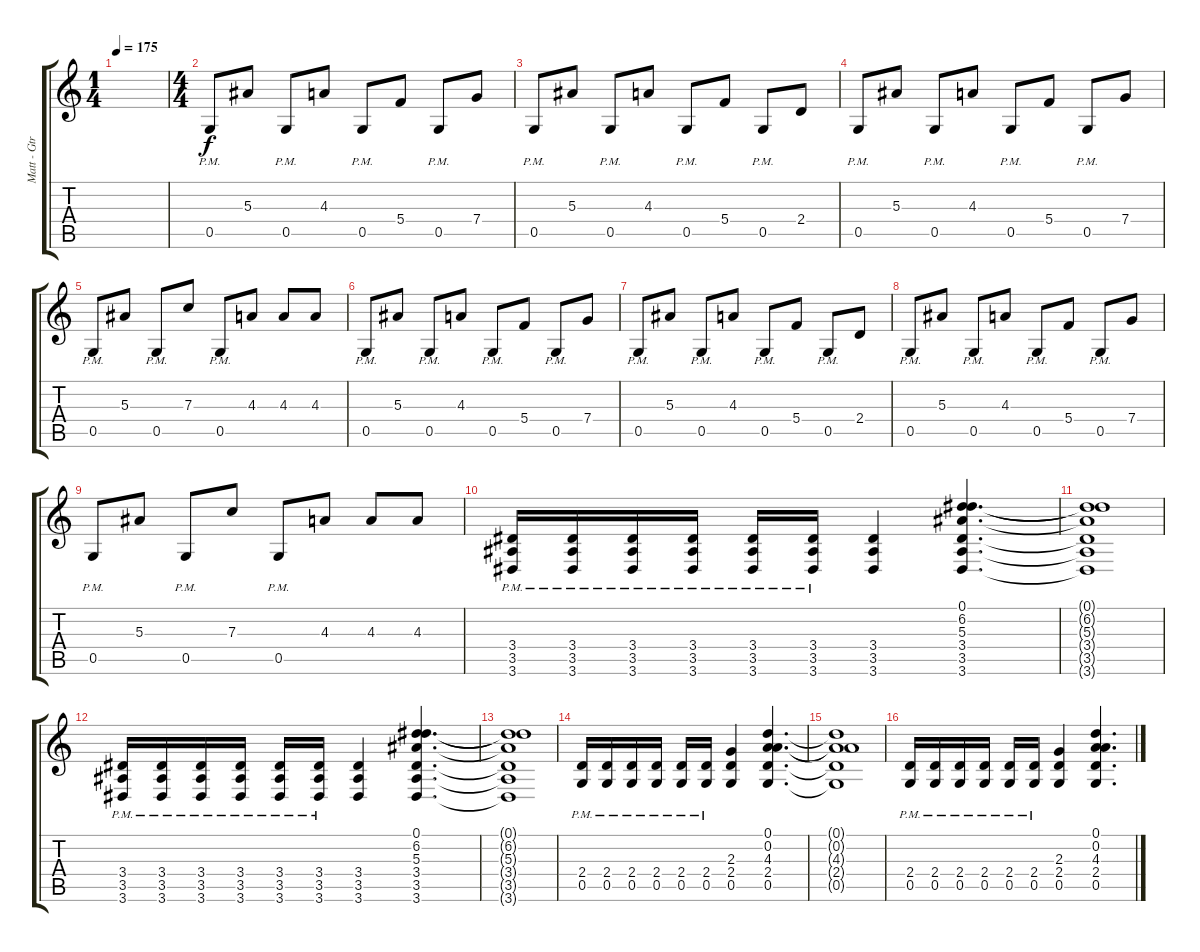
\track ("Matt - Gtr. 1" "Matt - Gtr") {instrument distortionguitar}
\staff {score tabs}
\tuning (D4 A3 F3 C3 G2 C2) {hide}
\ts (1 4)
\tempo 175
\clef g2
\ks c
|
\ts (4 4)
0.5{pm}.8{volume 9} 5.3.8 0.5{pm}.8 4.3.8 0.5{pm}.8 5.4.8 0.5{pm}.8 7.4.8 |
0.5{pm}.8 5.3.8 0.5{pm}.8 4.3.8 0.5{pm}.8 5.4.8 0.5{pm}.8 2.4.8 |
0.5{pm}.8 5.3.8 0.5{pm}.8 4.3.8 0.5{pm}.8 5.4.8 0.5{pm}.8 7.4.8 |
0.5{pm}.8 5.3.8 0.5{pm}.8 7.3.8 0.5{pm}.8 4.3.8 4.3.8 4.3.8 |
0.5{pm}.8{volume 13} 5.3.8 0.5{pm}.8 4.3.8 0.5{pm}.8 5.4.8 0.5{pm}.8 7.4.8 |
0.5{pm}.8 5.3.8 0.5{pm}.8 4.3.8 0.5{pm}.8 5.4.8 0.5{pm}.8 2.4.8 |
0.5{pm}.8 5.3.8 0.5{pm}.8 4.3.8 0.5{pm}.8 5.4.8 0.5{pm}.8 7.4.8 |
0.5{pm}.8 5.3.8 0.5{pm}.8 7.3.8 0.5{pm}.8 4.3.8 4.3.8 4.3.8 |
(3.4{pm} 3.5{pm} 3.6{pm}).16 (3.4{pm} 3.5{pm} 3.6{pm}).16 (3.4{pm} 3.5{pm} 3.6{pm}).16 (3.4{pm} 3.5{pm} 3.6{pm}).16 (3.4{pm} 3.5{pm} 3.6{pm}).16 (3.4{pm} 3.5{pm} 3.6{pm}).16 (3.4 3.5 3.6).4 (0.1 6.2 5.3 3.4 3.5 3.6).4{d} |
(0.1{t} 6.2{t} 5.3{t} 3.4{t} 3.5{t} 3.6{t}).1 |
(3.4{pm} 3.5{pm} 3.6{pm}).16 (3.4{pm} 3.5{pm} 3.6{pm}).16 (3.4{pm} 3.5{pm} 3.6{pm}).16 (3.4{pm} 3.5{pm} 3.6{pm}).16 (3.4{pm} 3.5{pm} 3.6{pm}).16 (3.4{pm} 3.5{pm} 3.6{pm}).16 (3.4 3.5 3.6).4 (0.1 6.2 5.3 3.4 3.5 3.6).4{d} |
(0.1{t} 6.2{t} 5.3{t} 3.4{t} 3.5{t} 3.6{t}).1 |
(2.4{pm} 0.5{pm}).16 (2.4{pm} 0.5{pm}).16 (2.4{pm} 0.5{pm}).16 (2.4{pm} 0.5{pm}).16 (2.4{pm} 0.5{pm}).16 (2.4{pm} 0.5{pm}).16 (2.3 2.4 0.5).4 (0.1 0.2 4.3 2.4 0.5).4{d} |
(0.1{t} 0.2{t} 4.3{t} 2.4{t} 0.5{t}).1 |
(2.4{pm} 0.5{pm}).16 (2.4{pm} 0.5{pm}).16 (2.4{pm} 0.5{pm}).16 (2.4{pm} 0.5{pm}).16 (2.4{pm} 0.5{pm}).16 (2.4{pm} 0.5{pm}).16 (2.3 2.4 0.5).4 (0.1 0.2 4.3 2.4 0.5).4{d}
